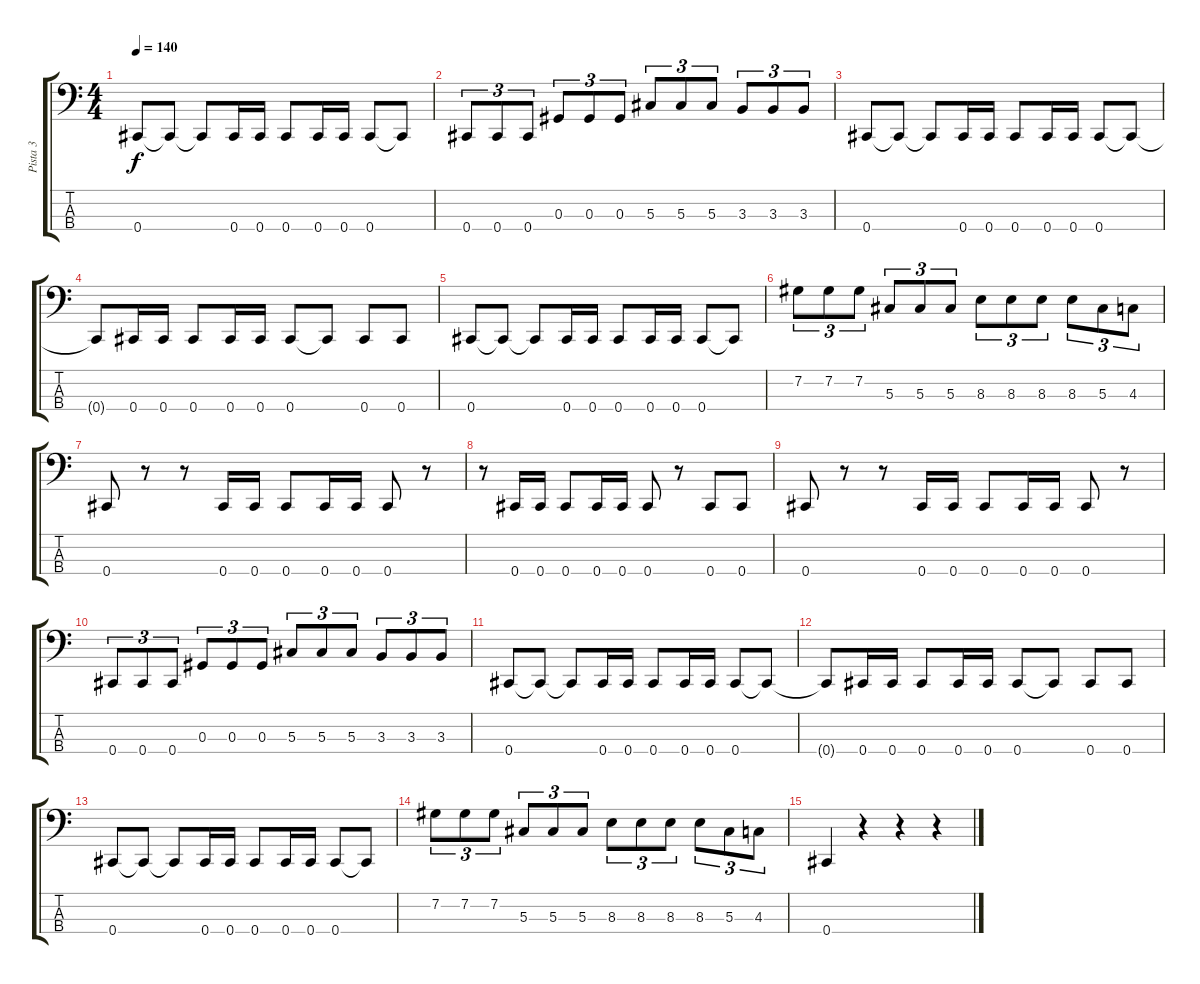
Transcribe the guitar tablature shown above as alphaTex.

\track ("Pista 3" "Pista 3") {instrument electricbassfinger}
\staff {score tabs}
\tuning (Gb2 Db2 Ab1 Db1) {hide}
\ts (4 4)
\tempo 140
\clef f4
\ks c
0.4.8{dy f} 0.4{t}.8 0.4{t}.8 0.4.16 0.4.16 0.4.8 0.4.16 0.4.16 0.4.8 0.4{t}.8 |
0.4.8{tu (3 2)} 0.4.8{tu (3 2)} 0.4.8{tu (3 2)} 0.3.8{tu (3 2)} 0.3.8{tu (3 2)} 0.3.8{tu (3 2)} 5.3.8{tu (3 2)} 5.3.8{tu (3 2)} 5.3.8{tu (3 2)} 3.3.8{tu (3 2)} 3.3.8{tu (3 2)} 3.3.8{tu (3 2)} |
0.4.8 0.4{t}.8 0.4{t}.8 0.4.16 0.4.16 0.4.8 0.4.16 0.4.16 0.4.8 0.4{t}.8 |
0.4{t}.8 0.4.16 0.4.16 0.4.8 0.4.16 0.4.16 0.4.8 0.4{t}.8 0.4.8 0.4.8 |
0.4.8 0.4{t}.8 0.4{t}.8 0.4.16 0.4.16 0.4.8 0.4.16 0.4.16 0.4.8 0.4{t}.8 |
7.2.8{tu (3 2)} 7.2.8{tu (3 2)} 7.2.8{tu (3 2)} 5.3.8{tu (3 2)} 5.3.8{tu (3 2)} 5.3.8{tu (3 2)} 8.3.8{tu (3 2)} 8.3.8{tu (3 2)} 8.3.8{tu (3 2)} 8.3.8{tu (3 2)} 5.3.8{tu (3 2)} 4.3.8{tu (3 2)} |
0.4.8 r.8 r.8 0.4.16 0.4.16 0.4.8 0.4.16 0.4.16 0.4.8 r.8 |
r.8 0.4.16 0.4.16 0.4.8 0.4.16 0.4.16 0.4.8 r.8 0.4.8 0.4.8 |
0.4.8 r.8 r.8 0.4.16 0.4.16 0.4.8 0.4.16 0.4.16 0.4.8 r.8 |
0.4.8{tu (3 2)} 0.4.8{tu (3 2)} 0.4.8{tu (3 2)} 0.3.8{tu (3 2)} 0.3.8{tu (3 2)} 0.3.8{tu (3 2)} 5.3.8{tu (3 2)} 5.3.8{tu (3 2)} 5.3.8{tu (3 2)} 3.3.8{tu (3 2)} 3.3.8{tu (3 2)} 3.3.8{tu (3 2)} |
0.4.8 0.4{t}.8 0.4{t}.8 0.4.16 0.4.16 0.4.8 0.4.16 0.4.16 0.4.8 0.4{t}.8 |
0.4{t}.8 0.4.16 0.4.16 0.4.8 0.4.16 0.4.16 0.4.8 0.4{t}.8 0.4.8 0.4.8 |
0.4.8 0.4{t}.8 0.4{t}.8 0.4.16 0.4.16 0.4.8 0.4.16 0.4.16 0.4.8 0.4{t}.8 |
7.2.8{tu (3 2)} 7.2.8{tu (3 2)} 7.2.8{tu (3 2)} 5.3.8{tu (3 2)} 5.3.8{tu (3 2)} 5.3.8{tu (3 2)} 8.3.8{tu (3 2)} 8.3.8{tu (3 2)} 8.3.8{tu (3 2)} 8.3.8{tu (3 2)} 5.3.8{tu (3 2)} 4.3.8{tu (3 2)} |
0.4.4 r.4 r.4 r.4
